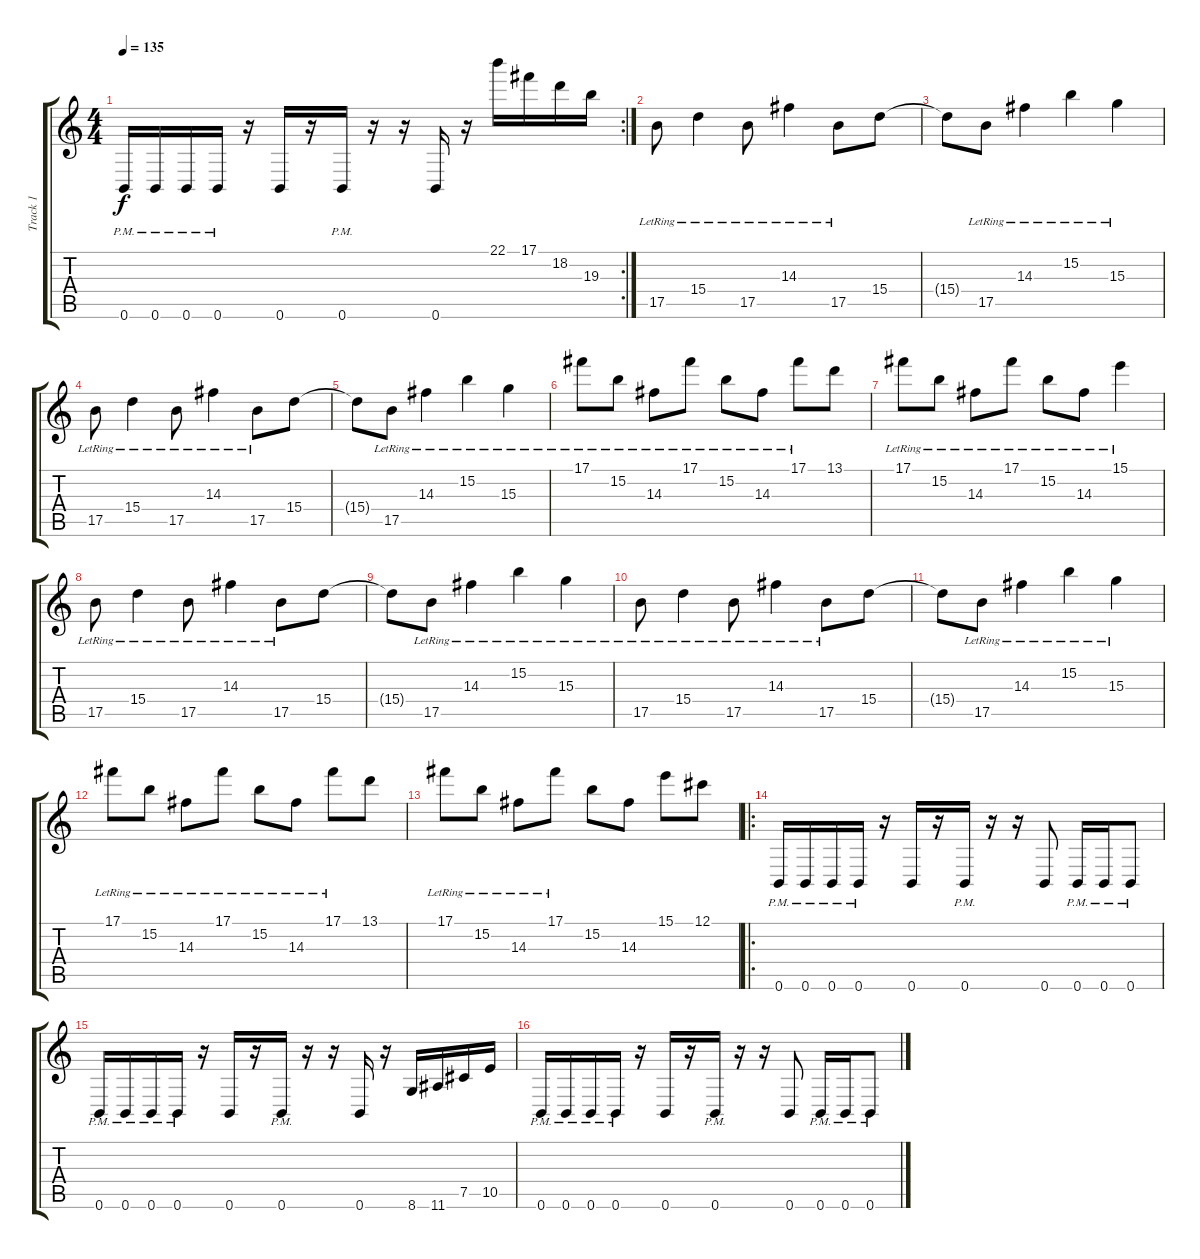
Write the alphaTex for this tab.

\track ("Track 1" "Track 1") {instrument distortionguitar}
\staff {score tabs}
\tuning (Db4 Ab3 E3 B2 Gb2 B1) {hide}
\rc 2
\ts (4 4)
\tempo 135
\clef g2
\ks c
0.6{pm}.16{dy f} 0.6{pm}.16 0.6{pm}.16 0.6{pm}.16 r.16 0.6.16 r.16 0.6{pm}.16 r.16 r.16 0.6.16 r.16 22.1.16 17.1.16 18.2.16 19.3.16 |
17.5{lr}.8 15.4{lr}.4 17.5{lr}.8 14.3{lr}.4 17.5{lr}.8 15.4.8 |
15.4{t}.8 17.5{lr}.8 14.3{lr}.4 15.2{lr}.4 15.3{lr}.4 |
17.5{lr}.8 15.4{lr}.4 17.5{lr}.8 14.3{lr}.4 17.5{lr}.8 15.4.8 |
15.4{t}.8 17.5{lr}.8 14.3{lr}.4 15.2{lr}.4 15.3{lr}.4 |
17.1{lr}.8 15.2{lr}.8 14.3{lr}.8 17.1{lr}.8 15.2{lr}.8 14.3{lr}.8 17.1{lr}.8 13.1.8 |
17.1{lr}.8 15.2{lr}.8 14.3{lr}.8 17.1{lr}.8 15.2{lr}.8 14.3{lr}.8 15.1{lr}.4 |
17.5{lr}.8 15.4{lr}.4 17.5{lr}.8 14.3{lr}.4 17.5{lr}.8 15.4.8 |
15.4{t}.8 17.5{lr}.8 14.3{lr}.4 15.2{lr}.4 15.3{lr}.4 |
17.5{lr}.8 15.4{lr}.4 17.5{lr}.8 14.3{lr}.4 17.5{lr}.8 15.4.8 |
15.4{t}.8 17.5{lr}.8 14.3{lr}.4 15.2{lr}.4 15.3{lr}.4 |
17.1{lr}.8 15.2{lr}.8 14.3{lr}.8 17.1{lr}.8 15.2{lr}.8 14.3{lr}.8 17.1{lr}.8 13.1.8 |
17.1{lr}.8 15.2{lr}.8 14.3{lr}.8 17.1{lr}.8 15.2.8 14.3.8 15.1.8 12.1.8 |
\ro
0.6{pm}.16 0.6{pm}.16 0.6{pm}.16 0.6{pm}.16 r.16 0.6.16 r.16 0.6{pm}.16 r.16 r.16 0.6.8 0.6{pm}.16 0.6{pm}.16 0.6{pm}.8 |
0.6{pm}.16 0.6{pm}.16 0.6{pm}.16 0.6{pm}.16 r.16 0.6.16 r.16 0.6{pm}.16 r.16 r.16 0.6.16 r.16 8.6.16 11.6.16 7.5.16 10.5.16 |
0.6{pm}.16 0.6{pm}.16 0.6{pm}.16 0.6{pm}.16 r.16 0.6.16 r.16 0.6{pm}.16 r.16 r.16 0.6.8 0.6{pm}.16 0.6{pm}.16 0.6{pm}.8
